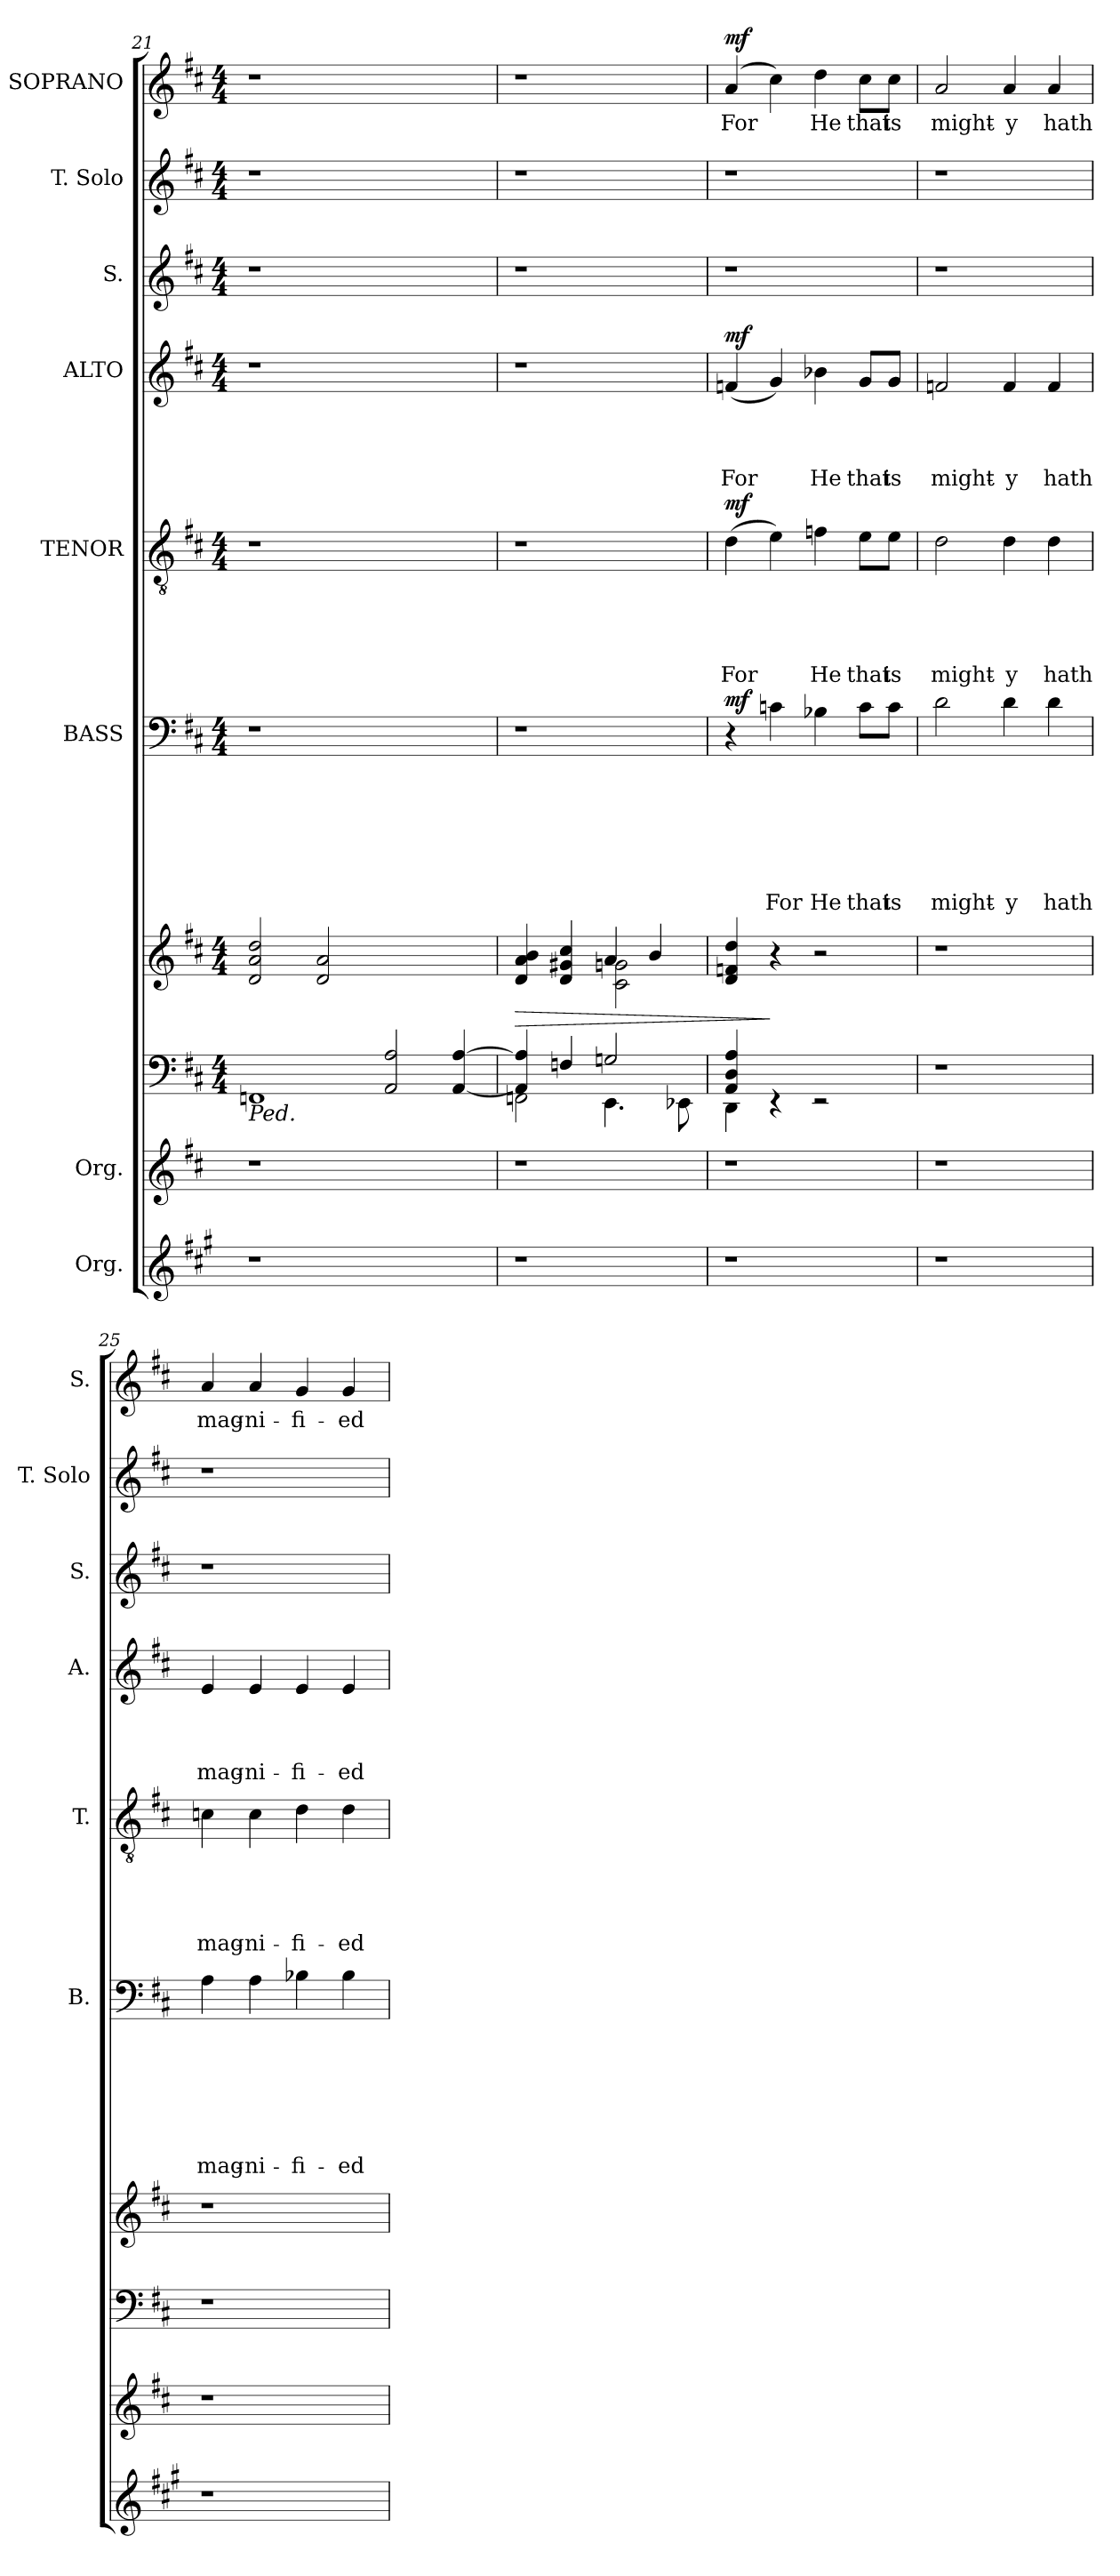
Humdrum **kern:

**kern	**kern	**kern	**kern	**dynam	**kern	**text	**text	**text	**text	**text	**text	**text	**dynam	**kern	**text	**text	**text	**text	**text	**dynam	**kern	**text	**text	**text	**text	**dynam	**kern	**kern	**kern	**text	**dynam
*part10	*part9	*part8	*part7	*part7	*part6	*part6	*part6	*part6	*part6	*part6	*part6	*part6	*part6	*part5	*part5	*part5	*part5	*part5	*part5	*part5	*part4	*part4	*part4	*part4	*part4	*part4	*part3	*part2	*part1	*part1	*part1
*staff10	*staff9	*staff8	*staff7	*staff7	*staff6	*staff6	*staff6	*staff6	*staff6	*staff6	*staff6	*staff6	*staff6	*staff5	*staff5	*staff5	*staff5	*staff5	*staff5	*staff5	*staff4	*staff4	*staff4	*staff4	*staff4	*staff4	*staff3	*staff2	*staff1	*staff1	*staff1
*I"Org.	*I"Org.	*	*	*	*I"BASS	*	*	*	*	*	*	*	*	*I"TENOR	*	*	*	*	*	*	*I"ALTO	*	*	*	*	*	*I"S.	*I"T. Solo	*I"SOPRANO	*	*
*	*	*	*	*	*I'B.	*	*	*	*	*	*	*	*	*I'T.	*	*	*	*	*	*	*I'A.	*	*	*	*	*	*I'S.	*I'T. Solo	*I'S.	*	*
*clefG2	*clefG2	*clefF4	*clefG2	*	*clefF4	*	*	*	*	*	*	*	*	*clefGv2	*	*	*	*	*	*	*clefG2	*	*	*	*	*	*clefG2	*clefG2	*clefG2	*	*
*ITrd-3c-5	*	*	*	*	*	*	*	*	*	*	*	*	*	*	*	*	*	*	*	*	*	*	*	*	*	*	*	*	*	*	*
*k[f#c#]	*k[f#c#]	*k[f#c#]	*k[f#c#]	*	*k[f#c#]	*	*	*	*	*	*	*	*	*k[f#c#]	*	*	*	*	*	*	*k[f#c#]	*	*	*	*	*	*k[f#c#]	*k[f#c#]	*k[f#c#]	*	*
*D:	*D:	*D:	*D:	*	*D:	*	*	*	*	*	*	*	*	*D:	*	*	*	*	*	*	*D:	*	*	*	*	*	*D:	*D:	*D:	*	*
*	*	*M4/4	*M4/4	*	*M4/4	*	*	*	*	*	*	*	*	*M4/4	*	*	*	*	*	*	*M4/4	*	*	*	*	*	*M4/4	*M4/4	*M4/4	*	*
=21	=21	=21	=21	=21	=21	=21	=21	=21	=21	=21	=21	=21	=21	=21	=21	=21	=21	=21	=21	=21	=21	=21	=21	=21	=21	=21	=21	=21	=21	=21	=21
!	!	!LO:TX:b:i:t=Ped.	!	!	!	!	!	!	!	!	!	!	!	!	!	!	!	!	!	!	!	!	!	!	!	!	!	!	!	!	!
!	!	!	!	!	!LO:N:vis=1	!	!	!	!	!	!	!	!	!LO:N:vis=1	!	!	!	!	!	!	!LO:N:vis=1	!	!	!	!	!	!	!	!LO:N:vis=1	!	!
1r	1r	1FFn	2d/ 2a/ 2dd/	.	1r	.	.	.	.	.	.	.	.	1r	.	.	.	.	.	.	1r	.	.	.	.	.	1r	1r	1r	.	.
.	.	.	2d/ 2a/	.	.	.	.	.	.	.	.	.	.	.	.	.	.	.	.	.	.	.	.	.	.	.	.	.	.	.	.
2.ryy	2.ryy	2AA/ 2A/	2.ryy	.	2.ryy	.	.	.	.	.	.	.	.	2.ryy	.	.	.	.	.	.	2.ryy	.	.	.	.	.	2.ryy	2.ryy	2.ryy	.	.
.	.	[<4AA/ [<4A/	.	.	.	.	.	.	.	.	.	.	.	.	.	.	.	.	.	.	.	.	.	.	.	.	.	.	.	.	.
!!LO:LB:g=z
=22	=22	=22	=22	=22	=22	=22	=22	=22	=22	=22	=22	=22	=22	=22	=22	=22	=22	=22	=22	=22	=22	=22	=22	=22	=22	=22	=22	=22	=22	=22	=22
*	*	*^	*	*	*	*	*	*	*	*	*	*	*	*	*	*	*	*	*	*	*	*	*	*	*	*	*	*	*	*	*
!	!	!	!	!	!LO:HP:b	!	!	!	!	!	!	!	!	!	!	!	!	!	!	!	!	!	!	!	!	!	!	!	!	!	!	!
*	*	*	*	*^	*	*	*	*	*	*	*	*	*	*	*	*	*	*	*	*	*	*	*	*	*	*	*	*	*	*	*	*
1r	1r	4AA/] 4A/]	2FFn\	4d/ 4a/ 4b/	2ryy	>	1r	.	.	.	.	.	.	.	.	1r	.	.	.	.	.	.	1r	.	.	.	.	.	1r	1r	1r	.	.
.	.	4Fn/	.	4d/ 4g#X/ 4cc#/	.	.	.	.	.	.	.	.	.	.	.	.	.	.	.	.	.	.	.	.	.	.	.	.	.	.	.	.	.
.	.	2Gn/	4.EE\	4a/	2c#\ 2gn\	.	.	.	.	.	.	.	.	.	.	.	.	.	.	.	.	.	.	.	.	.	.	.	.	.	.	.	.
.	.	.	.	4b/	.	.	.	.	.	.	.	.	.	.	.	.	.	.	.	.	.	.	.	.	.	.	.	.	.	.	.	.	.
.	.	.	8EE-X\	.	.	.	.	.	.	.	.	.	.	.	.	.	.	.	.	.	.	.	.	.	.	.	.	.	.	.	.	.	.
*	*	*	*	*v	*v	*	*	*	*	*	*	*	*	*	*	*	*	*	*	*	*	*	*	*	*	*	*	*	*	*	*	*	*
=23	=23	=23	=23	=23	=23	=23	=23	=23	=23	=23	=23	=23	=23	=23	=23	=23	=23	=23	=23	=23	=23	=23	=23	=23	=23	=23	=23	=23	=23	=23	=23	=23
!	!	!	!	!	!	!	!	!	!	!	!	!	!	!LO:DY:a	!	!	!	!	!	!LO:LY:b	!LO:DY:a	!	!	!	!	!LO:LY:b	!LO:DY:a	!	!	!	!LO:LY:b	!LO:DY:a
1r	1r	4AA/ 4D/ 4A/	4DD\	4d/ 4fn/ 4dd/	.	4r	.	.	.	.	.	.	.	mf	(>4d\	.	.	.	.	For	mf	(<4fn/	.	.	.	For	mf	1r	1r	(4a/	For	mf
!	!	!	!	!	!	!	!	!	!	!	!	!	!LO:LY:b	!	!	!	!	!	!	!	!	!	!	!	!	!	!	!	!	!	!	!
.	.	4rEE	2.ryy	4r	]	4cn\	.	.	.	.	.	.	For	.	4e\)	.	.	.	.	.	.	4g/)	.	.	.	.	.	.	.	4cc#\)	.	.
!	!	!	!	!	!	!	!	!	!	!	!	!	!LO:LY:b	!	!	!	!	!	!	!LO:LY:b	!	!	!	!	!	!LO:LY:b	!	!	!	!	!LO:LY:b	!
.	.	2rEE	.	2r	.	4B-X\	.	.	.	.	.	.	He	.	4fn\	.	.	.	.	He	.	4b-X\	.	.	.	He	.	.	.	4dd\	He	.
!	!	!	!	!	!	!	!	!	!	!	!	!	!LO:LY:b	!	!	!	!	!	!	!LO:LY:b	!	!	!	!	!	!LO:LY:b	!	!	!	!	!LO:LY:b	!
.	.	.	.	.	.	8c\L	.	.	.	.	.	.	that	.	8e\L	.	.	.	.	that	.	8g/L	.	.	.	that	.	.	.	8cc#\L	that	.
!	!	!	!	!	!	!	!	!	!	!	!	!	!LO:LY:b	!	!	!	!	!	!	!LO:LY:b	!	!	!	!	!	!LO:LY:b	!	!	!	!	!LO:LY:b	!
.	.	.	.	.	.	8c\J	.	.	.	.	.	.	is	.	8e\J	.	.	.	.	is	.	8g/J	.	.	.	is	.	.	.	8cc#\J	is	.
*	*	*v	*v	*	*	*	*	*	*	*	*	*	*	*	*	*	*	*	*	*	*	*	*	*	*	*	*	*	*	*	*	*
=24	=24	=24	=24	=24	=24	=24	=24	=24	=24	=24	=24	=24	=24	=24	=24	=24	=24	=24	=24	=24	=24	=24	=24	=24	=24	=24	=24	=24	=24	=24	=24
!	!	!	!	!	!	!	!	!	!	!	!	!LO:LY:b	!	!	!	!	!	!	!LO:LY:b	!	!	!	!	!	!LO:LY:b	!	!	!	!	!LO:LY:b	!
1r	1r	1r	1r	.	2d\	.	.	.	.	.	.	might-	.	2d\	.	.	.	.	might-	.	2fn/	.	.	.	might-	.	1r	1r	2a/	might-	.
!	!	!	!	!	!	!	!	!	!	!	!	!LO:LY:b	!	!	!	!	!	!	!LO:LY:b	!	!	!	!	!	!LO:LY:b	!	!	!	!	!LO:LY:b	!
.	.	.	.	.	4d\	.	.	.	.	.	.	-y	.	4d\	.	.	.	.	-y	.	4f/	.	.	.	-y	.	.	.	4a/	-y	.
!	!	!	!	!	!	!	!	!	!	!	!	!LO:LY:b	!	!	!	!	!	!	!LO:LY:b	!	!	!	!	!	!LO:LY:b	!	!	!	!	!LO:LY:b	!
.	.	.	.	.	4d\	.	.	.	.	.	.	hath	.	4d\	.	.	.	.	hath	.	4f/	.	.	.	hath	.	.	.	4a/	hath	.
=25	=25	=25	=25	=25	=25	=25	=25	=25	=25	=25	=25	=25	=25	=25	=25	=25	=25	=25	=25	=25	=25	=25	=25	=25	=25	=25	=25	=25	=25	=25	=25
!	!	!	!	!	!	!	!	!	!	!	!	!LO:LY:b	!	!	!	!	!	!	!LO:LY:b	!	!	!	!	!	!LO:LY:b	!	!	!	!	!LO:LY:b	!
1r	1r	1r	1r	.	4A\	.	.	.	.	.	.	mag-	.	4cn\	.	.	.	.	mag-	.	4e/	.	.	.	mag-	.	1r	1r	4a/	mag-	.
!	!	!	!	!	!	!	!	!	!	!	!	!LO:LY:b	!	!	!	!	!	!	!LO:LY:b	!	!	!	!	!	!LO:LY:b	!	!	!	!	!LO:LY:b	!
.	.	.	.	.	4A\	.	.	.	.	.	.	-ni-	.	4c\	.	.	.	.	-ni-	.	4e/	.	.	.	-ni-	.	.	.	4a/	-ni-	.
!	!	!	!	!	!	!	!	!	!	!	!	!LO:LY:b	!	!	!	!	!	!	!LO:LY:b	!	!	!	!	!	!LO:LY:b	!	!	!	!	!LO:LY:b	!
.	.	.	.	.	4B-X\	.	.	.	.	.	.	-fi-	.	4d\	.	.	.	.	-fi-	.	4e/	.	.	.	-fi-	.	.	.	4g/	-fi-	.
!	!	!	!	!	!	!	!	!	!	!	!	!LO:LY:b	!	!	!	!	!	!	!LO:LY:b	!	!	!	!	!	!LO:LY:b	!	!	!	!	!LO:LY:b	!
.	.	.	.	.	4B-\	.	.	.	.	.	.	-ed	.	4d\	.	.	.	.	-ed	.	4e/	.	.	.	-ed	.	.	.	4g/	-ed	.
=	=	=	=	=	=	=	=	=	=	=	=	=	=	=	=	=	=	=	=	=	=	=	=	=	=	=	=	=	=	=	=
*-	*-	*-	*-	*-	*-	*-	*-	*-	*-	*-	*-	*-	*-	*-	*-	*-	*-	*-	*-	*-	*-	*-	*-	*-	*-	*-	*-	*-	*-	*-	*-
